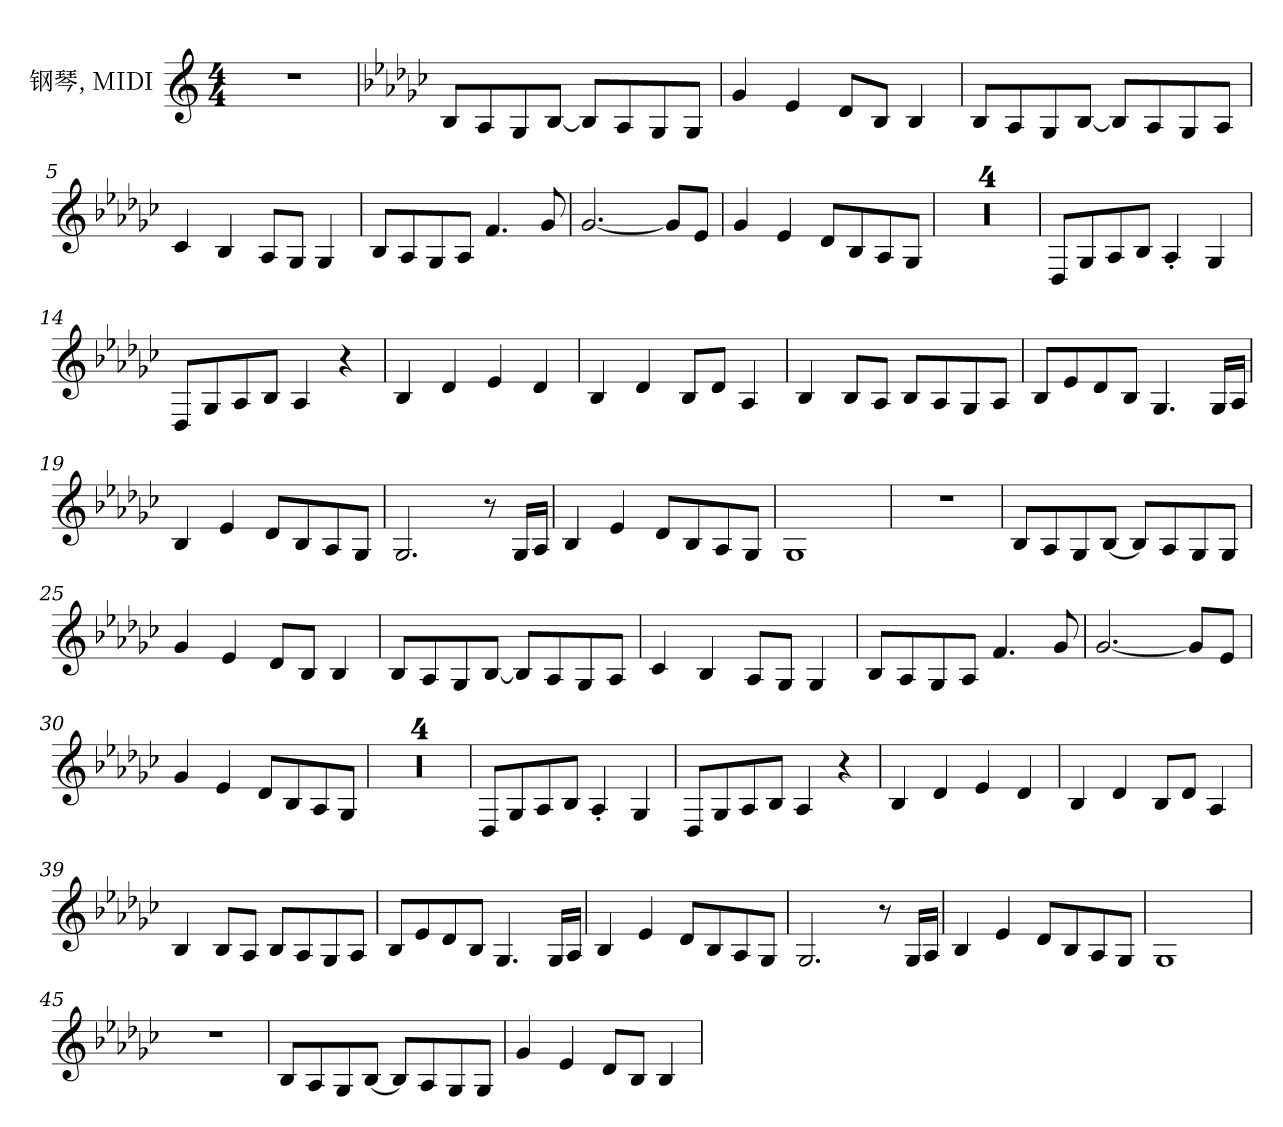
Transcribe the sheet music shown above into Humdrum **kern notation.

**kern
*part1
*staff1
*I"钢琴, MIDI
*clefG2
*k[]
*M4/4
*MM113
=1
1r
=2
*k[b-e-a-d-g-c-]
8B-L
8A-
8G-
[8B-J
8B-L]
8A-
8G-
8G-J
=3
4g-
4e-
8d-L
8B-J
4B-
=4
8B-L
8A-
8G-
[8B-J
8B-L]
8A-
8G-
8A-J
=5
4c-
4B-
8A-L
8G-J
4G-
=6
8B-L
8A-
8G-
8A-J
4.f
8g-
=7
[2.g-
8g-L]
8e-J
=8
4g-
4e-
8d-L
8B-
8A-
8G-J
=9
1r
=10
1r
=11
1r
=12
1r
=13
8D-L
8G-
8A-
8B-J
4A-'
4G-
=14
8D-L
8G-
8A-
8B-J
4A-
4r
=15
4B-
4d-
4e-
4d-
=16
4B-
4d-
8B-L
8d-J
4A-
=17
4B-
8B-L
8A-J
8B-L
8A-
8G-
8A-J
=18
8B-L
8e-
8d-
8B-J
4.G-
16G-LL
16A-JJ
=19
4B-
4e-
8d-L
8B-
8A-
8G-J
=20
2.G-
8r
16G-LL
16A-JJ
=21
4B-
4e-
8d-L
8B-
8A-
8G-J
=22
1G-
=23
1r
=24
8B-L
8A-
8G-
[8B-J
8B-L]
8A-
8G-
8G-J
=25
4g-
4e-
8d-L
8B-J
4B-
=26
8B-L
8A-
8G-
[8B-J
8B-L]
8A-
8G-
8A-J
=27
4c-
4B-
8A-L
8G-J
4G-
=28
8B-L
8A-
8G-
8A-J
4.f
8g-
=29
[2.g-
8g-L]
8e-J
=30
4g-
4e-
8d-L
8B-
8A-
8G-J
=31
1r
=32
1r
=33
1r
=34
1r
=35
8D-L
8G-
8A-
8B-J
4A-'
4G-
=36
8D-L
8G-
8A-
8B-J
4A-
4r
=37
4B-
4d-
4e-
4d-
=38
4B-
4d-
8B-L
8d-J
4A-
=39
4B-
8B-L
8A-J
8B-L
8A-
8G-
8A-J
=40
8B-L
8e-
8d-
8B-J
4.G-
16G-LL
16A-JJ
=41
4B-
4e-
8d-L
8B-
8A-
8G-J
=42
2.G-
8r
16G-LL
16A-JJ
=43
4B-
4e-
8d-L
8B-
8A-
8G-J
=44
1G-
=45
1r
=46
8B-L
8A-
8G-
[8B-J
8B-L]
8A-
8G-
8G-J
=47
4g-
4e-
8d-L
8B-J
4B-
=
*-
